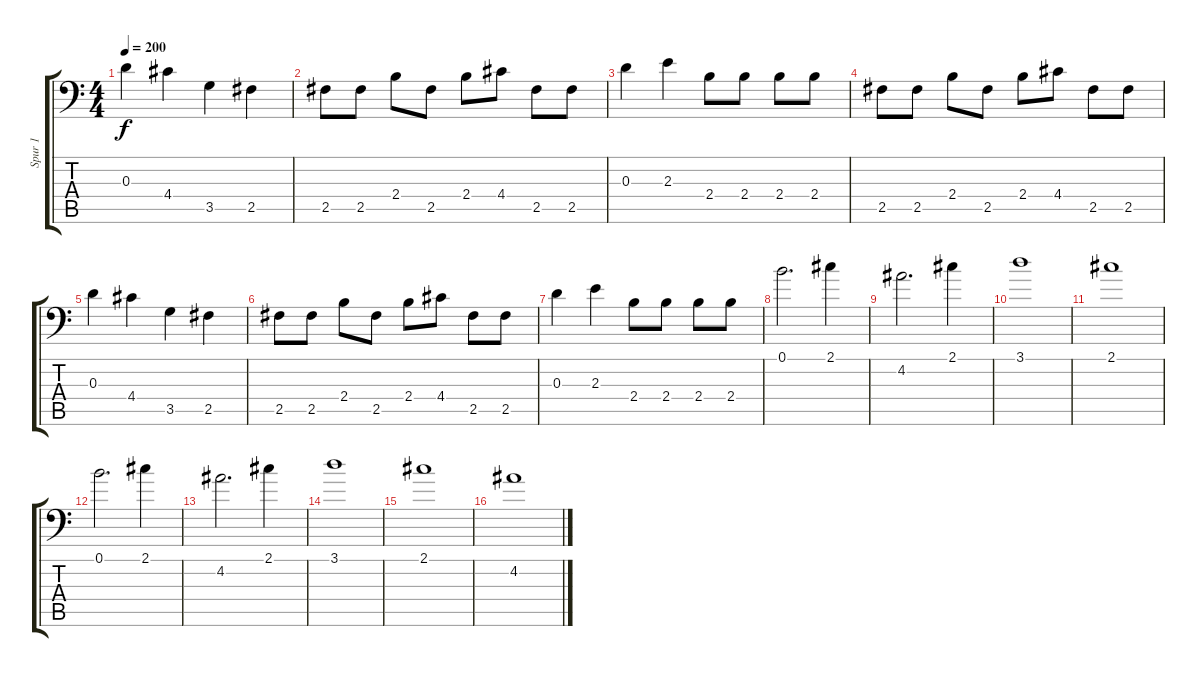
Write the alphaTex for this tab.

\track ("Spur 1" "Spur 1") {instrument distortionguitar}
\staff {score tabs}
\tuning (B3 Gb3 D3 A2 E2 A1) {hide}
\ts (4 4)
\tempo 200
\clef f4
\ks c
0.3.4{dy f} 4.4.4 3.5.4 2.5.4 |
2.5.8 2.5.8 2.4.8 2.5.8 2.4.8 4.4.8 2.5.8 2.5.8 |
0.3.4 2.3.4 2.4.8 2.4.8 2.4.8 2.4.8 |
2.5.8 2.5.8 2.4.8 2.5.8 2.4.8 4.4.8 2.5.8 2.5.8 |
0.3.4 4.4.4 3.5.4 2.5.4 |
2.5.8 2.5.8 2.4.8 2.5.8 2.4.8 4.4.8 2.5.8 2.5.8 |
0.3.4 2.3.4 2.4.8 2.4.8 2.4.8 2.4.8 |
0.1.2{d} 2.1.4 |
4.2.2{d} 2.1.4 |
3.1.1 |
2.1.1 |
0.1.2{d} 2.1.4 |
4.2.2{d} 2.1.4 |
3.1.1 |
2.1.1 |
4.2.1
